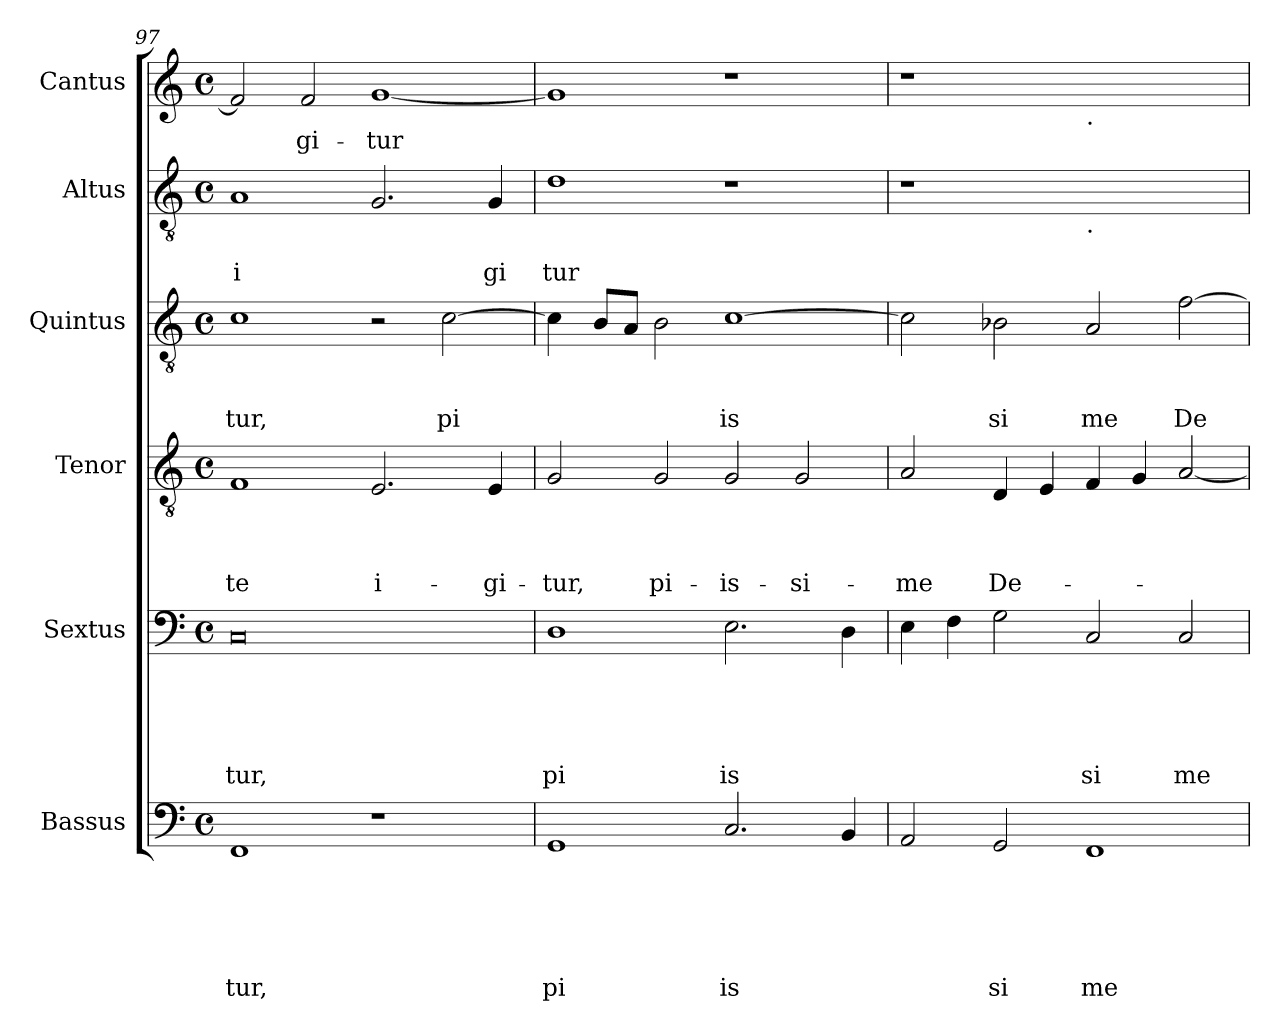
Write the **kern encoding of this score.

**kern	**text	**text	**text	**text	**text	**text	**kern	**text	**text	**text	**text	**text	**kern	**text	**text	**text	**text	**kern	**text	**text	**text	**kern	**text	**text	**kern	**text
*part6	*part6	*part6	*part6	*part6	*part6	*part6	*part5	*part5	*part5	*part5	*part5	*part5	*part4	*part4	*part4	*part4	*part4	*part3	*part3	*part3	*part3	*part2	*part2	*part2	*part1	*part1
*staff6	*staff6	*staff6	*staff6	*staff6	*staff6	*staff6	*staff5	*staff5	*staff5	*staff5	*staff5	*staff5	*staff4	*staff4	*staff4	*staff4	*staff4	*staff3	*staff3	*staff3	*staff3	*staff2	*staff2	*staff2	*staff1	*staff1
*I"Bassus	*	*	*	*	*	*	*I"Sextus	*	*	*	*	*	*I"Tenor	*	*	*	*	*I"Quintus	*	*	*	*I"Altus	*	*	*I"Cantus	*
*I'Bassus	*	*	*	*	*	*	*I'Sextus	*	*	*	*	*	*I'Tenor	*	*	*	*	*I'Quintus	*	*	*	*I'Altus	*	*	*I'Cantus	*
*clefF4	*	*	*	*	*	*	*clefF4	*	*	*	*	*	*clefGv2	*	*	*	*	*clefGv2	*	*	*	*clefGv2	*	*	*clefG2	*
*k[]	*	*	*	*	*	*	*k[]	*	*	*	*	*	*k[]	*	*	*	*	*k[]	*	*	*	*k[]	*	*	*k[]	*
*C:	*	*	*	*	*	*	*C:	*	*	*	*	*	*C:	*	*	*	*	*C:	*	*	*	*C:	*	*	*C:	*
*M4/4	*	*	*	*	*	*	*M4/4	*	*	*	*	*	*M4/4	*	*	*	*	*M4/4	*	*	*	*M4/4	*	*	*M4/4	*
*met(c)	*	*	*	*	*	*	*met(c)	*	*	*	*	*	*met(c)	*	*	*	*	*met(c)	*	*	*	*met(c)	*	*	*met(c)	*
=97	=97	=97	=97	=97	=97	=97	=97	=97	=97	=97	=97	=97	=97	=97	=97	=97	=97	=97	=97	=97	=97	=97	=97	=97	=97	=97
!	!	!	!	!	!	!LO:LY:b	!	!	!	!	!	!LO:LY:b	!	!	!	!	!LO:LY:b	!	!	!	!LO:LY:b	!	!	!LO:LY:b	!	!
1FF	.	.	.	.	.	tur,	0C	.	.	.	.	tur,	1F	.	.	.	te	1c	.	.	tur,	1A	.	i	2f/]	.
!	!	!	!	!	!	!	!	!	!	!	!	!	!	!	!	!	!	!	!	!	!	!	!	!	!	!LO:LY:b
.	.	.	.	.	.	.	.	.	.	.	.	.	.	.	.	.	.	.	.	.	.	.	.	.	2f/	-gi-
!	!	!	!	!	!	!	!	!	!	!	!	!	!	!	!	!	!LO:LY:b	!	!	!	!	!	!	!	!	!LO:LY:b
1r	.	.	.	.	.	.	.	.	.	.	.	.	2.E/	.	.	.	i-	2r	.	.	.	2.G/	.	.	[<1g	-tur
!	!	!	!	!	!	!	!	!	!	!	!	!	!	!	!	!	!	!	!	!	!LO:LY:b	!	!	!	!	!
.	.	.	.	.	.	.	.	.	.	.	.	.	.	.	.	.	.	[>2c\	.	.	pi	.	.	.	.	.
!	!	!	!	!	!	!	!	!	!	!	!	!	!	!	!	!	!LO:LY:b	!	!	!	!	!	!	!LO:LY:b	!	!
.	.	.	.	.	.	.	.	.	.	.	.	.	4E/	.	.	.	-gi-	.	.	.	.	4G/	.	gi	.	.
=98!	=98!	=98!	=98!	=98!	=98!	=98!	=98!	=98!	=98!	=98!	=98!	=98!	=98!	=98!	=98!	=98!	=98!	=98!	=98!	=98!	=98!	=98!	=98!	=98!	=98!	=98!
!	!	!	!	!	!	!LO:LY:b	!	!	!	!	!	!LO:LY:b	!	!	!	!	!LO:LY:b	!	!	!	!	!	!	!LO:LY:b	!	!
1GG	.	.	.	.	.	pi	1D	.	.	.	.	pi	2G/	.	.	.	-tur,	4c\]	.	.	.	1d	.	tur	1g]	.
.	.	.	.	.	.	.	.	.	.	.	.	.	.	.	.	.	.	8B/L	.	.	.	.	.	.	.	.
.	.	.	.	.	.	.	.	.	.	.	.	.	.	.	.	.	.	8A/J	.	.	.	.	.	.	.	.
!	!	!	!	!	!	!	!	!	!	!	!	!	!	!	!	!	!LO:LY:b	!	!	!	!	!	!	!	!	!
.	.	.	.	.	.	.	.	.	.	.	.	.	2G/	.	.	.	pi-	2B\	.	.	.	.	.	.	.	.
!	!	!	!	!	!	!LO:LY:b	!	!	!	!	!	!LO:LY:b	!	!	!	!	!LO:LY:b	!	!	!	!LO:LY:b	!	!	!	!	!
2.C/	.	.	.	.	.	is	2.E\	.	.	.	.	is	2G/	.	.	.	-is-	[>1c	.	.	is	1r	.	.	1r	.
!	!	!	!	!	!	!	!	!	!	!	!	!	!	!	!	!	!LO:LY:b	!	!	!	!	!	!	!	!	!
.	.	.	.	.	.	.	.	.	.	.	.	.	2G/	.	.	.	-si-	.	.	.	.	.	.	.	.	.
4BB/	.	.	.	.	.	.	4D\	.	.	.	.	.	.	.	.	.	.	.	.	.	.	.	.	.	.	.
=99!	=99!	=99!	=99!	=99!	=99!	=99!	=99!	=99!	=99!	=99!	=99!	=99!	=99!	=99!	=99!	=99!	=99!	=99!	=99!	=99!	=99!	=99!	=99!	=99!	=99!	=99!
!	!	!	!	!	!	!	!	!	!	!	!	!	!	!	!	!	!LO:LY:b	!	!	!	!	!	!	!	!	!
2AA/	.	.	.	.	.	.	4E\	.	.	.	.	.	2A/	.	.	.	-me	2c\]	.	.	.	1r	.	.	1r	.
.	.	.	.	.	.	.	4F\	.	.	.	.	.	.	.	.	.	.	.	.	.	.	.	.	.	.	.
!	!	!	!	!	!	!LO:LY:b	!	!	!	!	!	!	!	!	!	!	!LO:LY:b	!	!	!	!LO:LY:b	!	!	!	!	!
2GG/	.	.	.	.	.	si	2G\	.	.	.	.	.	4D/	.	.	.	De-	2B-X\	.	.	si	.	.	.	.	.
.	.	.	.	.	.	.	.	.	.	.	.	.	4E/	.	.	.	.	.	.	.	.	.	.	.	.	.
!	!	!	!	!	!	!	!	!	!	!	!	!	!	!	!	!	!	!	!	!	!	!	!	!	!LO:TX:b:t=.	!
!	!	!	!	!	!	!	!	!	!	!	!	!	!	!	!	!	!	!	!	!	!	!LO:TX:b:t=.	!	!	!	!
!	!	!	!	!	!	!LO:LY:b	!	!	!	!	!	!LO:LY:b	!	!	!	!	!	!	!	!	!LO:LY:b	!	!	!	!	!
1FF	.	.	.	.	.	me	2C/	.	.	.	.	si	4F/	.	.	.	.	2A/	.	.	me	1ryy	.	.	1ryy	.
.	.	.	.	.	.	.	.	.	.	.	.	.	4G/	.	.	.	.	.	.	.	.	.	.	.	.	.
!	!	!	!	!	!	!	!	!	!	!	!	!LO:LY:b	!	!	!	!	!	!	!	!	!LO:LY:b	!	!	!	!	!
.	.	.	.	.	.	.	2C/	.	.	.	.	me	[<2A/	.	.	.	.	[>2f\	.	.	De	.	.	.	.	.
=!	=!	=!	=!	=!	=!	=!	=!	=!	=!	=!	=!	=!	=!	=!	=!	=!	=!	=!	=!	=!	=!	=!	=!	=!	=!	=!
*-	*-	*-	*-	*-	*-	*-	*-	*-	*-	*-	*-	*-	*-	*-	*-	*-	*-	*-	*-	*-	*-	*-	*-	*-	*-	*-
